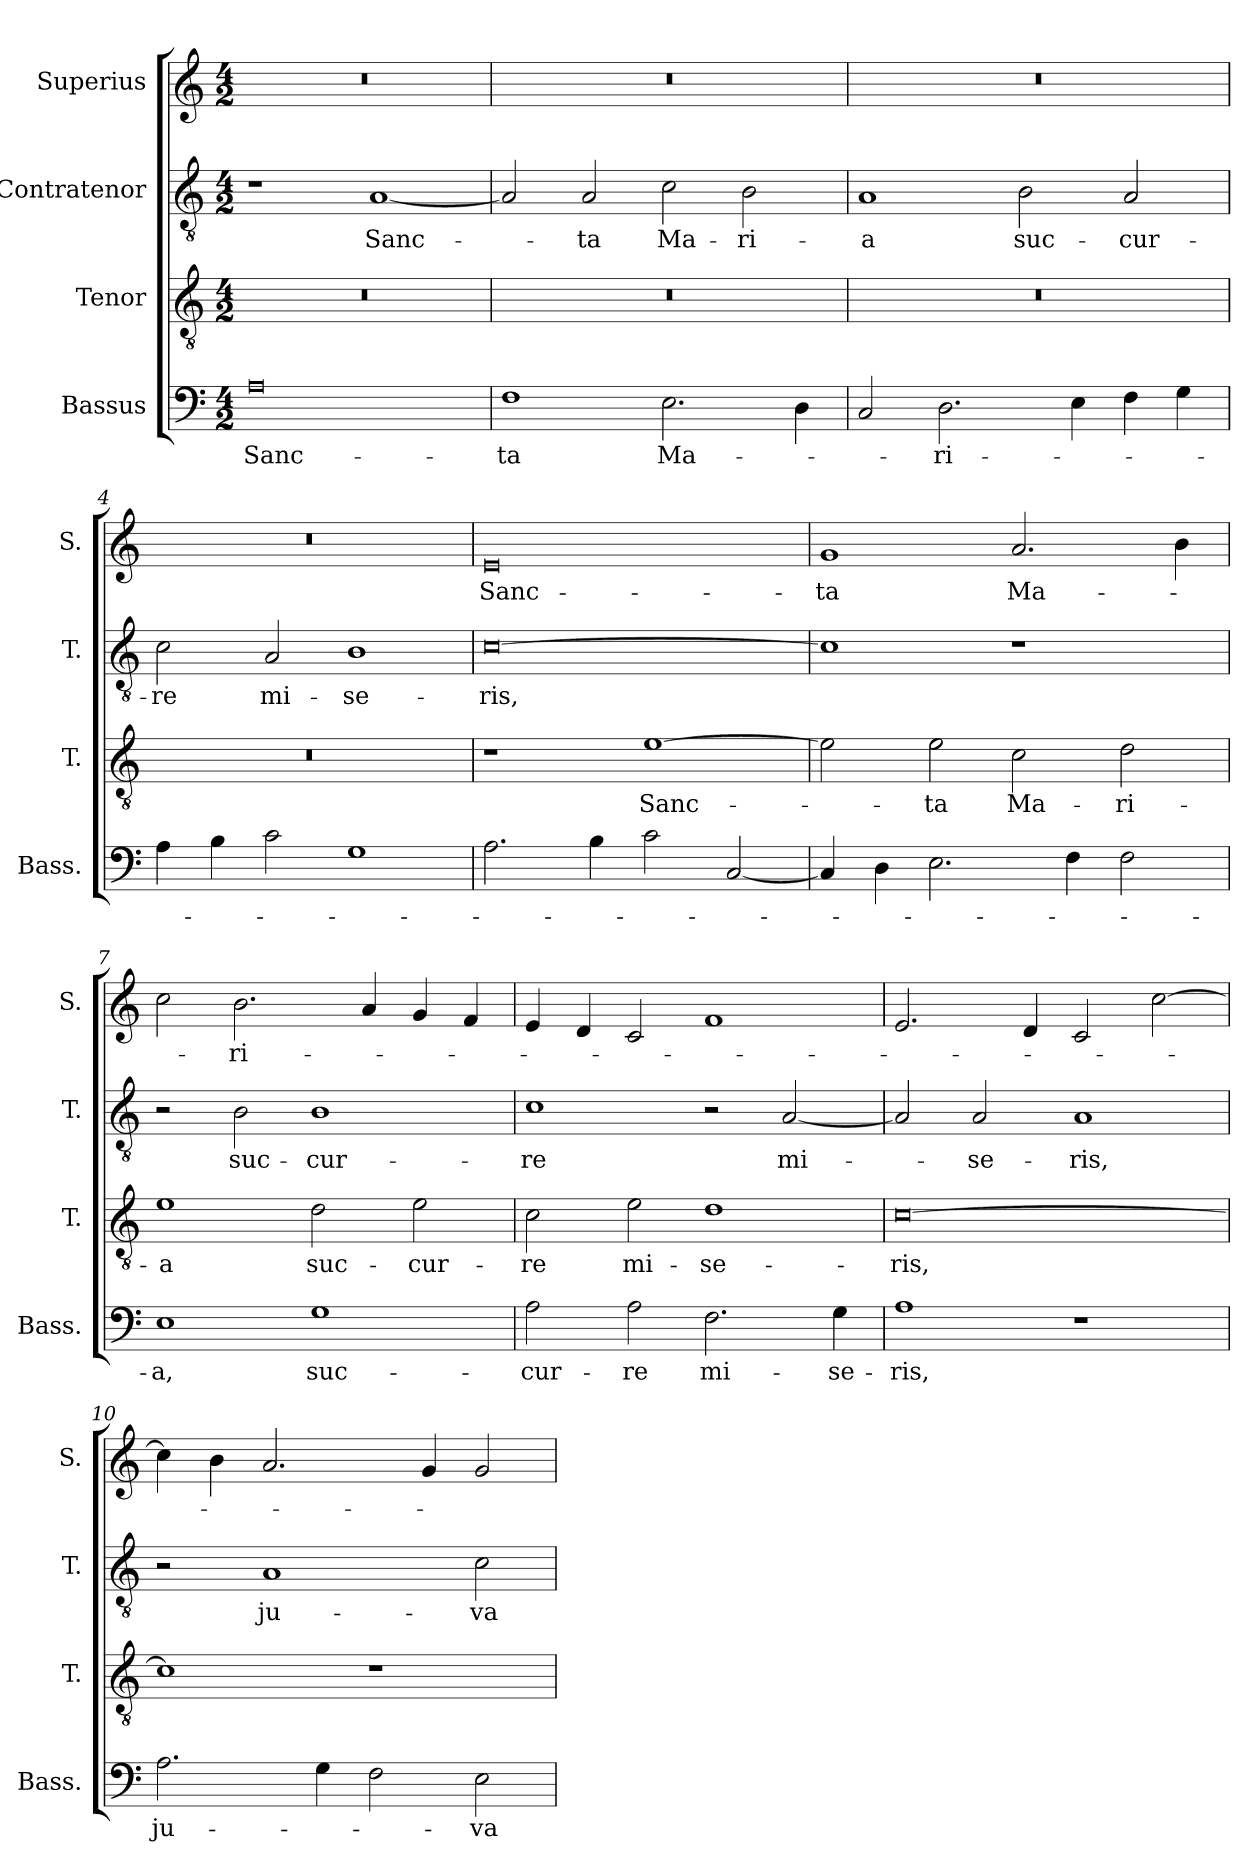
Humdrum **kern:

**kern	**text	**kern	**text	**kern	**text	**kern	**text
*part4	*part4	*part3	*part3	*part2	*part2	*part1	*part1
*staff4	*staff4	*staff3	*staff3	*staff2	*staff2	*staff1	*staff1
*I"Bassus	*	*I"Tenor	*	*I"Contratenor	*	*I"Superius	*
*I'Bass.	*	*I'T.	*	*I'T.	*	*I'S.	*
*clefF4	*	*clefGv2	*	*clefGv2	*	*clefG2	*
*k[]	*	*k[]	*	*k[]	*	*k[]	*
*C:	*	*C:	*	*C:	*	*C:	*
*M4/2	*	*M4/2	*	*M4/2	*	*M4/2	*
=1	=1	=1	=1	=1	=1	=1	=1
0A\	Sanc-	0r	.	1r	.	0r	.
.	.	.	.	[1A/	Sanc-	.	.
=2	=2	=2	=2	=2	=2	=2	=2
1F\	-ta	0r	.	2A/]	.	0r	.
.	.	.	.	2A/	-ta	.	.
2.E\	Ma-	.	.	2c\	Ma-	.	.
.	.	.	.	2B\	-ri-	.	.
4D\	.	.	.	.	.	.	.
=3	=3	=3	=3	=3	=3	=3	=3
2C/	.	0r	.	1A/	-a	0r	.
2.D\	-ri-	.	.	.	.	.	.
.	.	.	.	2B\	suc-	.	.
4E\	.	.	.	.	.	.	.
4F\	.	.	.	2A/	-cur-	.	.
4G\	.	.	.	.	.	.	.
!!LO:LB:g=z
=4	=4	=4	=4	=4	=4	=4	=4
4A\	.	0r	.	2c\	-re	0r	.
4B\	.	.	.	.	.	.	.
2c\	.	.	.	2A/	mi-	.	.
1G\	.	.	.	1B\	-se-	.	.
=5	=5	=5	=5	=5	=5	=5	=5
2.A\	.	1r	.	[0c\	-ris,	0e/	Sanc-
4B\	.	.	.	.	.	.	.
2c\	.	[1e\	Sanc-	.	.	.	.
[2C/	.	.	.	.	.	.	.
=6	=6	=6	=6	=6	=6	=6	=6
4C/]	.	2e\]	.	1c\]	.	1g/	-ta
4D\	.	.	.	.	.	.	.
2.E\	.	2e\	-ta	.	.	.	.
.	.	2c\	Ma-	1r	.	2.a/	Ma-
4F\	.	.	.	.	.	.	.
2F\	.	2d\	-ri-	.	.	.	.
.	.	.	.	.	.	4b\	.
!!LO:PB:g=z
=7	=7	=7	=7	=7	=7	=7	=7
1E\	-a,	1e\	-a	2r	.	2cc\	.
.	.	.	.	2B\	suc-	2.b\	-ri-
1G\	suc-	2d\	suc-	1B\	-cur-	.	.
.	.	.	.	.	.	4a/	.
.	.	2e\	-cur-	.	.	4g/	.
.	.	.	.	.	.	4f/	.
=8	=8	=8	=8	=8	=8	=8	=8
2A\	-cur-	2c\	-re	1c\	-re	4e/	.
.	.	.	.	.	.	4d/	.
2A\	-re	2e\	mi-	.	.	2c/	.
2.F\	mi-	1d\	-se-	2r	.	1f/	.
.	.	.	.	[2A/	mi-	.	.
4G\	-se-	.	.	.	.	.	.
=9	=9	=9	=9	=9	=9	=9	=9
1A\	-ris,	[0c\	-ris,	2A/]	.	2.e/	.
.	.	.	.	2A/	-se-	.	.
.	.	.	.	.	.	4d/	.
1r	.	.	.	1A/	-ris,	2c/	.
.	.	.	.	.	.	[2cc\	.
!!LO:LB:g=z
=10	=10	=10	=10	=10	=10	=10	=10
2.A\	ju-	1c\]	.	2r	.	4cc\]	.
.	.	.	.	.	.	4b\	.
.	.	.	.	1A/	ju-	2.a/	.
4G\	.	.	.	.	.	.	.
2F\	.	1r	.	.	.	.	.
.	.	.	.	.	.	4g/	.
2E\	-va	.	.	2c\	-va	2g/	.
=	=	=	=	=	=	=	=
*-	*-	*-	*-	*-	*-	*-	*-
